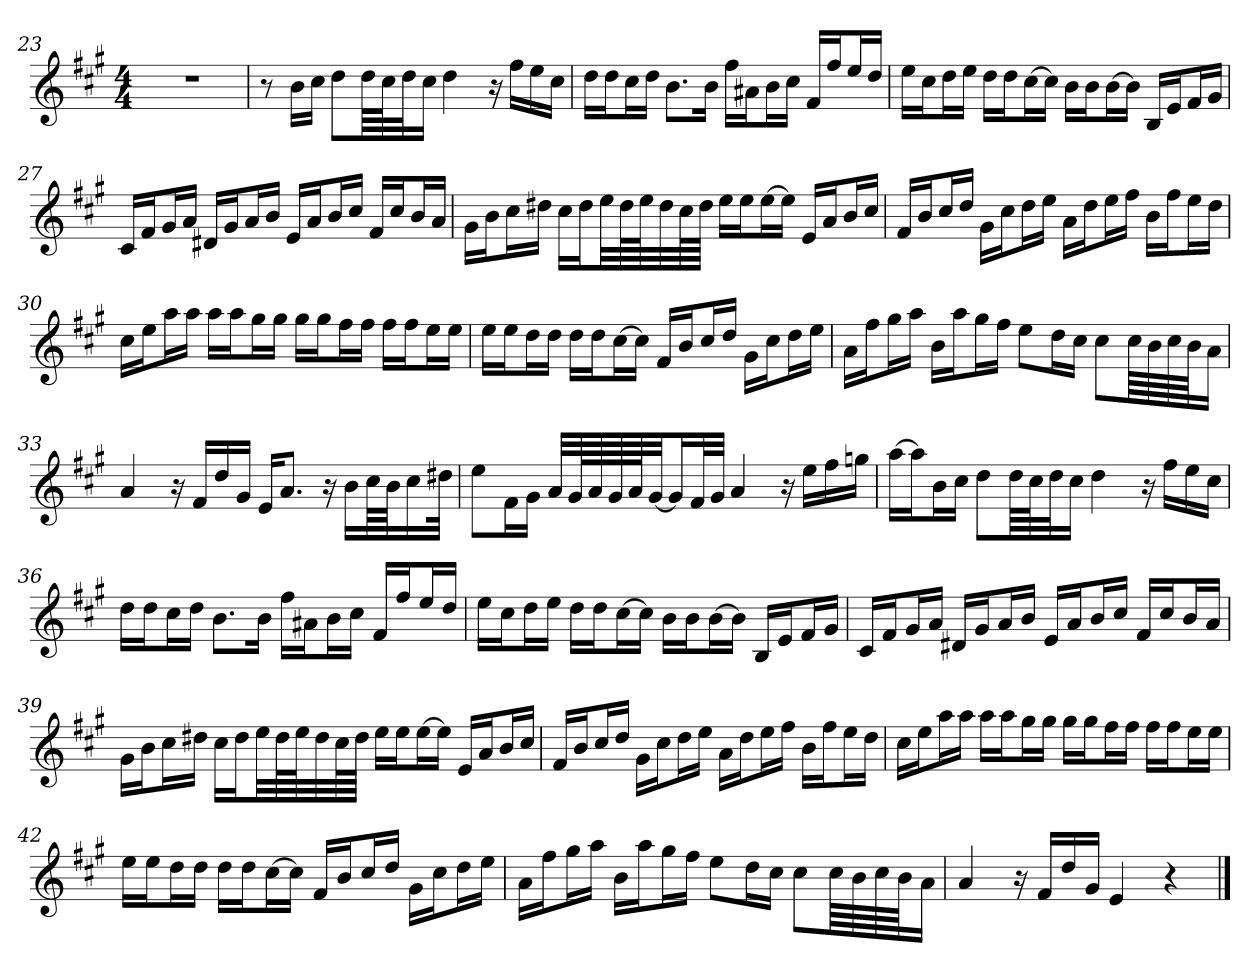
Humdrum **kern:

**kern
*part1
*staff1
*clefG2
*k[f#c#g#]
*A:
*M4/4
=23
1r
=24
8r
16b\LL
16cc#\JJ
8dd\L
64dd\LLL
64cc#\J
32dd\J
16cc#\JJ
4dd
16r
16ff#\LL
16ee\
16cc#\JJ
=25
16dd\LL
16dd\J
16cc#\L
16dd\JJ
8.b\L
16b\Jk
16ff#\LL
16a#X\J
16b\L
16cc#\JJ
16f#/LL
16ff#/J
16ee/L
16dd/JJ
=26
16ee\LL
16cc#\J
16dd\L
16ee\JJ
16dd\LL
16dd\J
[16cc#\L
16cc#\JJ]
16b\LL
16b\J
[16b\L
16b\JJ]
16B/LL
16e/J
16f#/L
16g#/JJ
=27
16c#/LL
16f#/J
16g#/L
16a/JJ
16d#X/LL
16g#/J
16a/L
16b/JJ
16e/LL
16a/J
16b/L
16cc#/JJ
16f#/LL
16cc#/J
16b/L
16a/JJ
=28
16g#\LL
16b\J
16cc#\L
16dd#X\JJ
16cc#\LL
16dd#\J
32ee\LL
64dd#\L
64ee\J
32dd#\
64cc#\L
64dd#\JJJJ
16ee\LL
16ee\J
[16ee\L
16ee\JJ]
16e/LL
16a/J
16b/L
16cc#/JJ
=29
16f#/LL
16b/J
16cc#/L
16dd/JJ
16g#\LL
16cc#\J
16dd\L
16ee\JJ
16a\LL
16dd\J
16ee\L
16ff#\JJ
16b\LL
16ff#\J
16ee\L
16dd\JJ
=30
16cc#\LL
16ee\J
16aa\L
16aa\JJ
16aa\LL
16aa\J
16gg#\L
16gg#\JJ
16gg#\LL
16gg#\J
16ff#\L
16ff#\JJ
16ff#\LL
16ff#\J
16ee\L
16ee\JJ
=31
16ee\LL
16ee\J
16dd\L
16dd\JJ
16dd\LL
16dd\J
[16cc#\L
16cc#\JJ]
16f#/LL
16b/J
16cc#/L
16dd/JJ
16g#\LL
16cc#\J
16dd\L
16ee\JJ
=32
16a\LL
16ff#\J
16gg#\L
16aa\JJ
16b\LL
16aa\J
16gg#\L
16ff#\JJ
8ee\L
16dd\L
16cc#\JJ
8cc#\L
64cc#\LLL
64b\
64cc#\
64b\JJ
16a\JJ
=33
4a
16r
16f#/LL
16dd/
16g#/JJ
16e/KL
8.a/J
16r
16b\LL
64cc#\LL
64b\JJ
16cc#\
32dd#X\JJk
=34
8ee\L
16f#\L
16g#\JJ
32a/LLL
64g#/L
64a/
64g#/
64a/J
[32g#/JJ
16g#/L]
32f#/L
32g#/JJJ
4a
16r
16ee\LL
16ff#\
16ggn\JJ
=35
[16aa\LL
16aa\J]
16b\L
16cc#\JJ
8dd\L
64dd\LLL
64cc#\J
32dd\J
16cc#\JJ
4dd
16r
16ff#\LL
16ee\
16cc#\JJ
=36
16dd\LL
16dd\J
16cc#\L
16dd\JJ
8.b\L
16b\Jk
16ff#\LL
16a#X\J
16b\L
16cc#\JJ
16f#/LL
16ff#/J
16ee/L
16dd/JJ
=37
16ee\LL
16cc#\J
16dd\L
16ee\JJ
16dd\LL
16dd\J
[16cc#\L
16cc#\JJ]
16b\LL
16b\J
[16b\L
16b\JJ]
16B/LL
16e/J
16f#/L
16g#/JJ
=38
16c#/LL
16f#/J
16g#/L
16a/JJ
16d#X/LL
16g#/J
16a/L
16b/JJ
16e/LL
16a/J
16b/L
16cc#/JJ
16f#/LL
16cc#/J
16b/L
16a/JJ
=39
16g#\LL
16b\J
16cc#\L
16dd#X\JJ
16cc#\LL
16dd#\J
32ee\LL
64dd#\L
64ee\J
32dd#\
64cc#\L
64dd#\JJJJ
16ee\LL
16ee\J
[16ee\L
16ee\JJ]
16e/LL
16a/J
16b/L
16cc#/JJ
=40
16f#/LL
16b/J
16cc#/L
16dd/JJ
16g#\LL
16cc#\J
16dd\L
16ee\JJ
16a\LL
16dd\J
16ee\L
16ff#\JJ
16b\LL
16ff#\J
16ee\L
16dd\JJ
=41
16cc#\LL
16ee\J
16aa\L
16aa\JJ
16aa\LL
16aa\J
16gg#\L
16gg#\JJ
16gg#\LL
16gg#\J
16ff#\L
16ff#\JJ
16ff#\LL
16ff#\J
16ee\L
16ee\JJ
=42
16ee\LL
16ee\J
16dd\L
16dd\JJ
16dd\LL
16dd\J
[16cc#\L
16cc#\JJ]
16f#/LL
16b/J
16cc#/L
16dd/JJ
16g#\LL
16cc#\J
16dd\L
16ee\JJ
=43
16a\LL
16ff#\J
16gg#\L
16aa\JJ
16b\LL
16aa\J
16gg#\L
16ff#\JJ
8ee\L
16dd\L
16cc#\JJ
8cc#\L
64cc#\LLL
64b\
64cc#\
64b\JJ
16a\JJ
=44
4a
16r
16f#/LL
16dd/
16g#/JJ
4e
4r
==
*-
